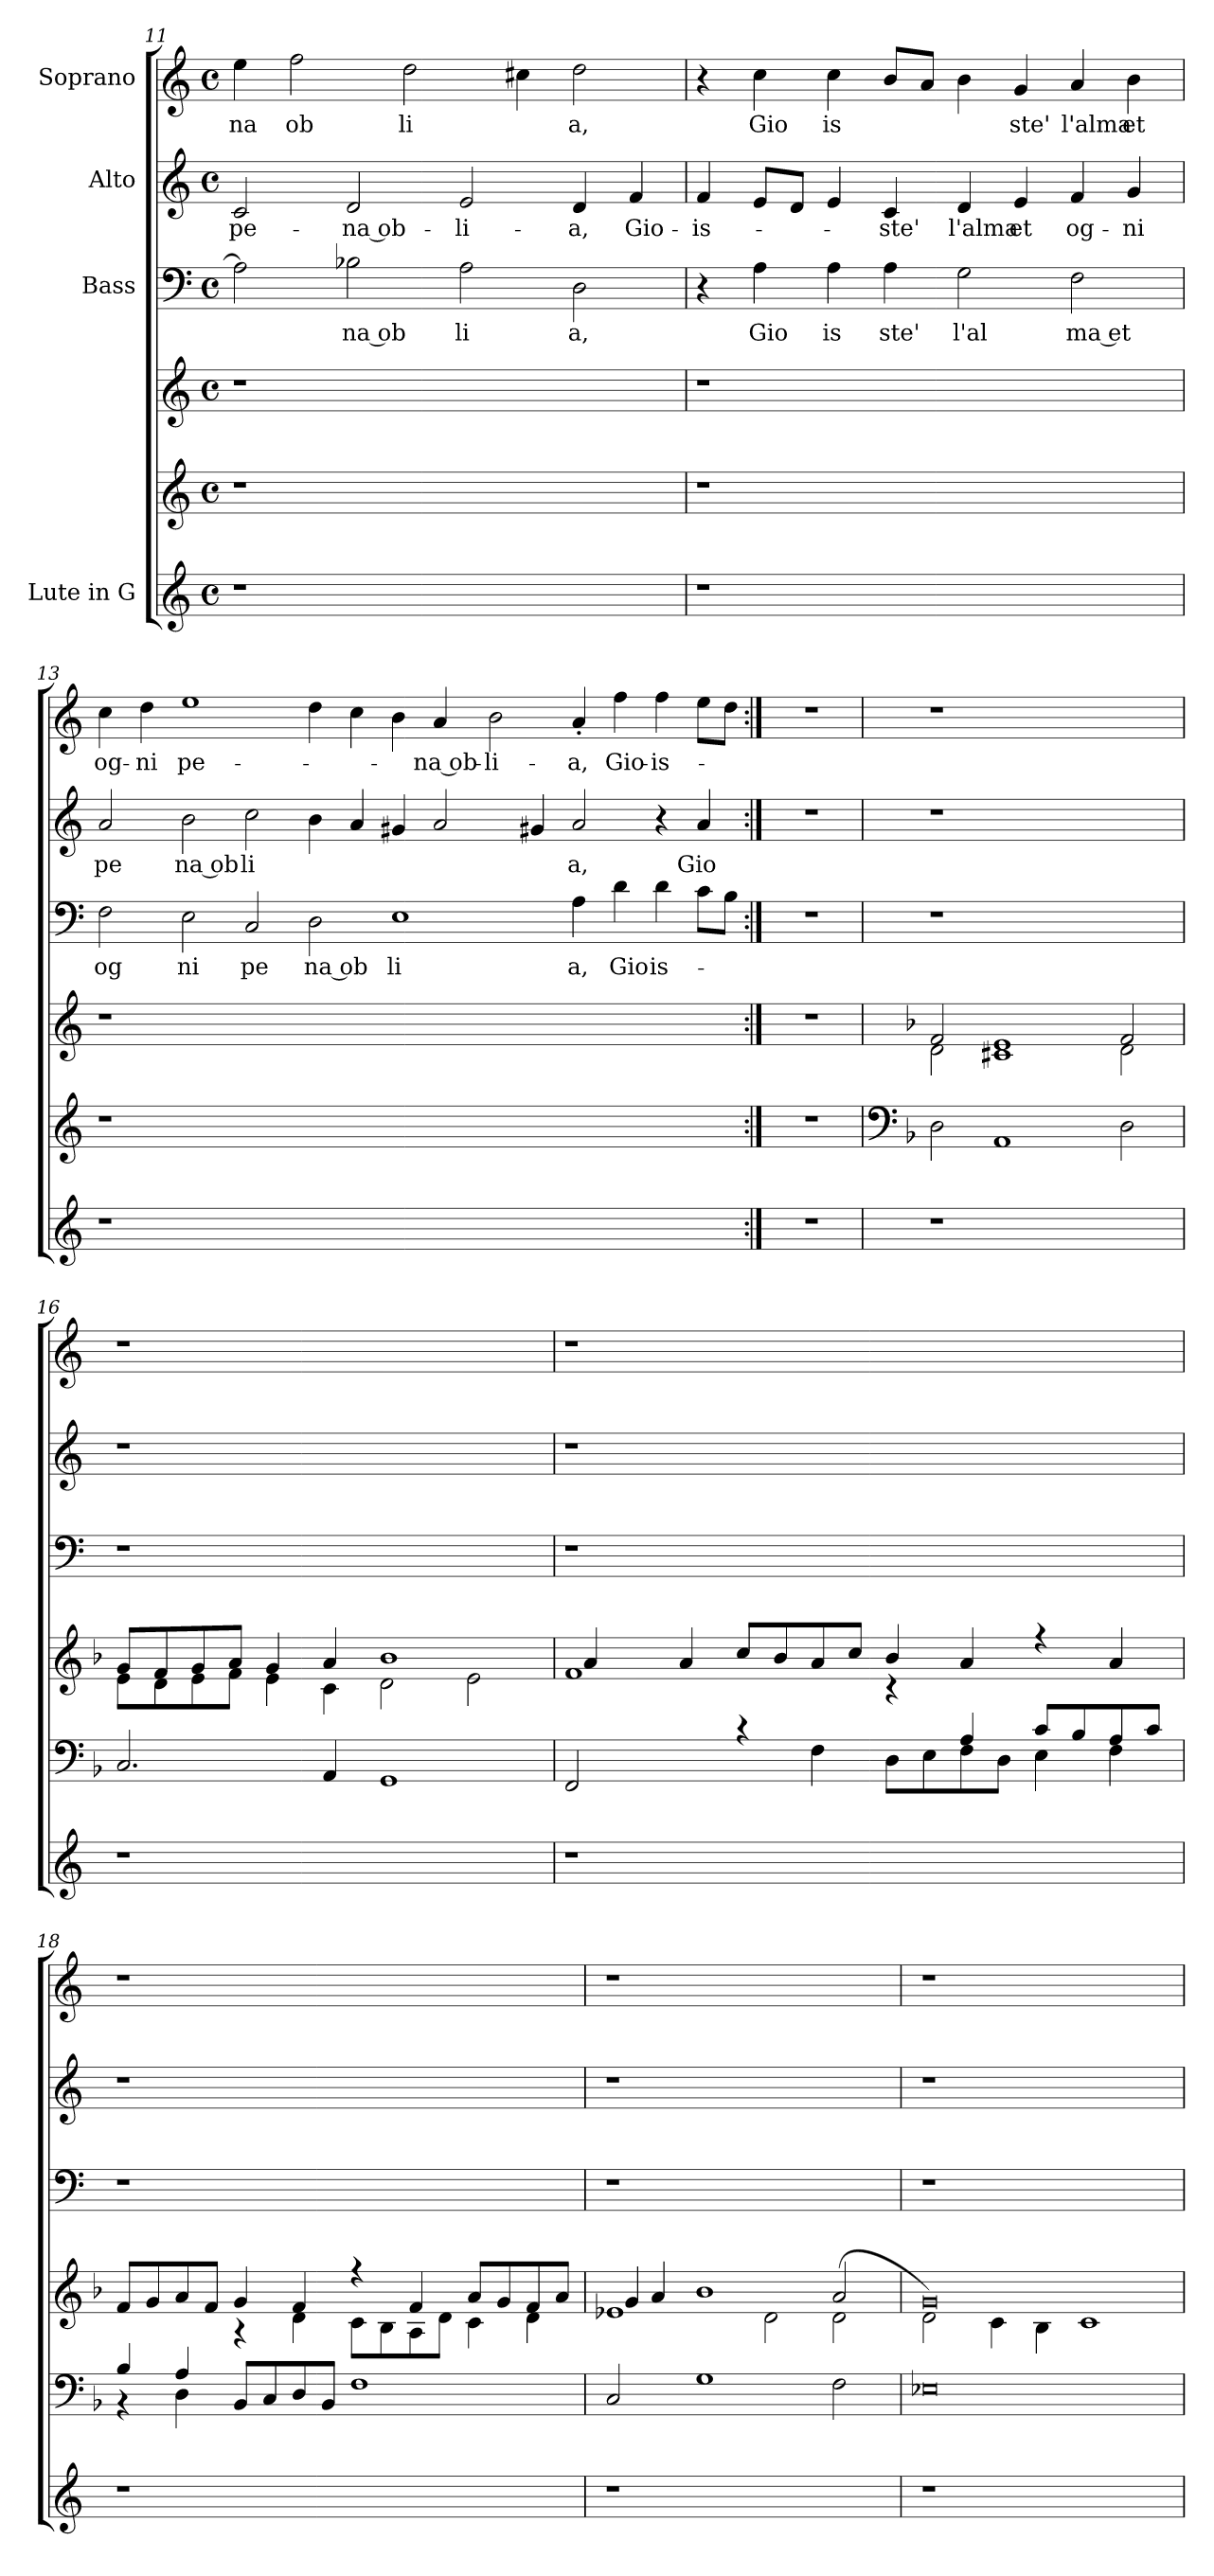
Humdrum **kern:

**kern	**kern	**kern	**kern	**text	**kern	**text	**kern	**text
*part6	*part5	*part4	*part3	*part3	*part2	*part2	*part1	*part1
*staff6	*staff5	*staff4	*staff3	*staff3	*staff2	*staff2	*staff1	*staff1
*I"Lute in G	*	*	*I"Bass	*	*I"Alto	*	*I"Soprano	*
*clefG2	*clefG2	*clefG2	*clefF4	*	*clefG2	*	*clefG2	*
*ITrd7c12	*	*	*	*	*	*	*	*
*k[]	*k[]	*k[]	*k[]	*	*k[]	*	*k[]	*
*C:	*C:	*C:	*C:	*	*C:	*	*C:	*
*M4/4	*M4/4	*M4/4	*M4/4	*	*M4/4	*	*M4/4	*
*met(c)	*met(c)	*met(c)	*met(c)	*	*met(c)	*	*met(c)	*
=11	=11	=11	=11	=11	=11	=11	=11	=11
!	!	!	!	!	!	!LO:LY:b	!	!LO:LY:b
1r	1r	1r	2A\]	.	2c/	pe-	4ee\	na
!	!	!	!	!	!	!	!	!LO:LY:b
.	.	.	.	.	.	.	2ff\	ob
!	!	!	!	!LO:LY:b:rj	!	!LO:LY:b:rj	!	!
.	.	.	2B-X\	na ob	2d/	-na ob-	.	.
!	!	!	!	!	!	!	!	!LO:LY:b
.	.	.	.	.	.	.	2dd\	li
!	!	!	!	!LO:LY:b	!	!LO:LY:b	!	!
1ryy	1ryy	1ryy	2A\	li	2e/	-li-	.	.
.	.	.	.	.	.	.	4cc#X\	.
!	!	!	!	!LO:LY:b	!	!LO:LY:b	!	!LO:LY:b
.	.	.	2D\	a,	4d/	-a,	2dd\	a,
!	!	!	!	!	!	!LO:LY:b	!	!
.	.	.	.	.	4f/	Gio-	.	.
=12	=12	=12	=12	=12	=12	=12	=12	=12
!	!	!	!	!	!	!LO:LY:b	!	!
1r	1r	1r	4r	.	4f/	-is-	4r	.
!	!	!	!	!LO:LY:b	!	!	!	!LO:LY:b
.	.	.	4A\	Gio	8e/L	.	4cc\	Gio
.	.	.	.	.	8d/J	.	.	.
!	!	!	!	!LO:LY:b	!	!	!	!LO:LY:b
.	.	.	4A\	is	4e/	.	4cc\	is
!	!	!	!	!LO:LY:b	!	!LO:LY:b	!	!
.	.	.	4A\	ste'	4c/	-ste'	8b/L	.
.	.	.	.	.	.	.	8a/J	.
!	!	!	!	!LO:LY:b	!	!LO:LY:b	!	!
1ryy	1ryy	1ryy	2G\	l'al	4d/	l'alma	4b\	.
!	!	!	!	!	!	!LO:LY:b	!	!LO:LY:b
.	.	.	.	.	4e/	et	4g/	ste'
!	!	!	!	!LO:LY:b:rj	!	!LO:LY:b	!	!LO:LY:b
.	.	.	2F\	ma et	4f/	og-	4a/	l'alma
!	!	!	!	!	!	!LO:LY:b	!	!LO:LY:b
.	.	.	.	.	4g/	-ni	4b\	et
!!LO:PB:g=z
=13	=13	=13	=13	=13	=13	=13	=13	=13
!	!	!	!	!LO:LY:b	!	!LO:LY:b	!	!LO:LY:b
1r	1r	1r	2F\	og	2a/	pe	4cc\	og-
!	!	!	!	!	!	!	!	!LO:LY:b
.	.	.	.	.	.	.	4dd\	-ni
!	!	!	!	!LO:LY:b	!	!LO:LY:b:rj	!	!LO:LY:b
.	.	.	2E\	ni	2b\	na ob	1ee	pe-
!	!	!	!	!LO:LY:b	!	!LO:LY:b	!	!
0.ryy	0.ryy	0.ryy	2C/	pe	2cc\	li	.	.
!	!	!	!	!LO:LY:b:rj	!	!	!	!
.	.	.	2D\	na ob	4b\	.	4dd\	.
.	.	.	.	.	4a/	.	4cc\	.
!	!	!	!	!LO:LY:b	!	!	!	!
.	.	.	1E	li	4g#X/	.	4b\	.
!	!	!	!	!	!	!	!	!LO:LY:b:rj
.	.	.	.	.	2a/	.	4a/	-na ob-
!	!	!	!	!	!	!	!	!LO:LY:b
.	.	.	.	.	.	.	2b\	-li-
.	.	.	.	.	4g#X/	.	.	.
!	!	!	!	!LO:LY:b	!	!LO:LY:b	!	!LO:LY:b
.	.	.	4A\	a,	2a/	a,	4a<'</	-a,
!	!	!	!	!LO:LY:b	!	!	!	!LO:LY:b
.	.	.	4d\	Gio	.	.	4ff\	Gio-
!	!	!	!	!LO:LY:b:rj	!	!	!	!LO:LY:b:rj
.	.	.	4d\	is-	4r	.	4ff\	-is-
!	!	!	!	!	!	!LO:LY:b	!	!
.	.	.	8c\L	.	4a/	Gio-	8ee\L	.
.	.	.	8B\J	.	.	.	8dd\J	.
=14:|!	=14:|!	=14:|!	=14:|!	=14:|!	=14:|!	=14:|!	=14:|!	=14:|!
1r	1r	1r	1r	.	1r	.	1r	.
!!LO:PB:g=z
=15!	=15!	=15!	=15!	=15!	=15!	=15!	=15!	=15!
*	*clefF4	*	*	*	*	*	*	*
*	*k[b-]	*k[b-]	*	*	*	*	*	*
*	*F:	*F:	*	*	*	*	*	*
*	*	*^	*	*	*	*	*	*
1r	2D\	2f/	2d\	1r	.	1r	.	1r	.
.	1AA	1c#X	1e	.	.	.	.	.	.
1ryy	.	.	.	1ryy	.	1ryy	.	1ryy	.
.	2D\	2f/	2d\	.	.	.	.	.	.
=16	=16	=16	=16	=16	=16	=16	=16	=16	=16
1r	2.C/	8e\L	8g/L	1r	.	1r	.	1r	.
.	.	8d\	8f/	.	.	.	.	.	.
.	.	8e\	8g/	.	.	.	.	.	.
.	.	8f\J	8a/J	.	.	.	.	.	.
.	.	4e\	4g/	.	.	.	.	.	.
.	4AA/	4a/	4c\	.	.	.	.	.	.
1ryy	1GG	2d\	1b-	1ryy	.	1ryy	.	1ryy	.
.	.	2e\	.	.	.	.	.	.	.
=17	=17	=17	=17	=17	=17	=17	=17	=17	=17
*	*^	*	*^	*	*	*	*	*	*
1r	2FF/	1.ryy	1f	4a/	1ryy	1r	.	1r	.	1r	.
.	.	.	.	4ryy	.	.	.	.	.	.	.
.	4ryy	.	.	4a/	.	.	.	.	.	.	.
.	4rc	.	.	8cc/L	.	.	.	.	.	.	.
.	.	.	.	8b-/	.	.	.	.	.	.	.
1ryy	4F\	.	1ryy	8a/	4ryy	1ryy	.	1ryy	.	1ryy	.
.	.	.	.	8cc/J	.	.	.	.	.	.	.
.	8D\L	.	.	4rc	4b-/	.	.	.	.	.	.
.	8E\	.	.	.	.	.	.	.	.	.	.
.	8F\	4A/	.	2.ryy	4a/	.	.	.	.	.	.
.	8D\J	.	.	.	.	.	.	.	.	.	.
.	4E\	8c/L	.	.	4rff	.	.	.	.	.	.
.	.	8B-/	.	.	.	.	.	.	.	.	.
4ryy	4F\	8A/	4ryy	.	4a/	4ryy	.	4ryy	.	4ryy	.
.	.	8c/J	.	.	.	.	.	.	.	.	.
*	*	*	*	*v	*v	*	*	*	*	*	*
!!LO:LB:g=z
=18	=18	=18	=18	=18	=18	=18	=18	=18	=18	=18
1r	4rBB	4B-/	8f/L	2ryy	1r	.	1r	.	1r	.
.	.	.	8g/	.	.	.	.	.	.	.
.	4A/	4D\	8a/	.	.	.	.	.	.	.
.	.	.	8f/J	.	.	.	.	.	.	.
.	8BB-/L	1.ryy	4rA	4g/	.	.	.	.	.	.
.	8C/	.	.	.	.	.	.	.	.	.
.	8D/	.	4d\	4f/	.	.	.	.	.	.
.	8BB-/J	.	.	.	.	.	.	.	.	.
1ryy	1F	.	4rff	8c\L	1ryy	.	1ryy	.	1ryy	.
.	.	.	.	8B-\	.	.	.	.	.	.
.	.	.	4f/	8A\	.	.	.	.	.	.
.	.	.	.	8d\J	.	.	.	.	.	.
.	.	.	8a/L	4c\	.	.	.	.	.	.
.	.	.	8g/	.	.	.	.	.	.	.
.	.	.	8f/	4d\	.	.	.	.	.	.
.	.	.	8a/J	.	.	.	.	.	.	.
*	*v	*v	*	*	*	*	*	*	*	*
=19	=19	=19	=19	=19	=19	=19	=19	=19	=19
1r	2C/	1e-X	4g/	1r	.	1r	.	1r	.
.	.	.	4a/	.	.	.	.	.	.
.	1G	.	1b-	.	.	.	.	.	.
1ryy	.	2d\	.	1ryy	.	1ryy	.	1ryy	.
.	2F\	(<2d\	2a/	.	.	.	.	.	.
=20	=20	=20	=20	=20	=20	=20	=20	=20	=20
1r	0E-X	0g	2d\)	1r	.	1r	.	1r	.
.	.	.	4c\	.	.	.	.	.	.
.	.	.	4B-\	.	.	.	.	.	.
1ryy	.	.	1c	1ryy	.	1ryy	.	1ryy	.
*	*	*v	*v	*	*	*	*	*	*
=	=	=	=	=	=	=	=	=
*-	*-	*-	*-	*-	*-	*-	*-	*-
